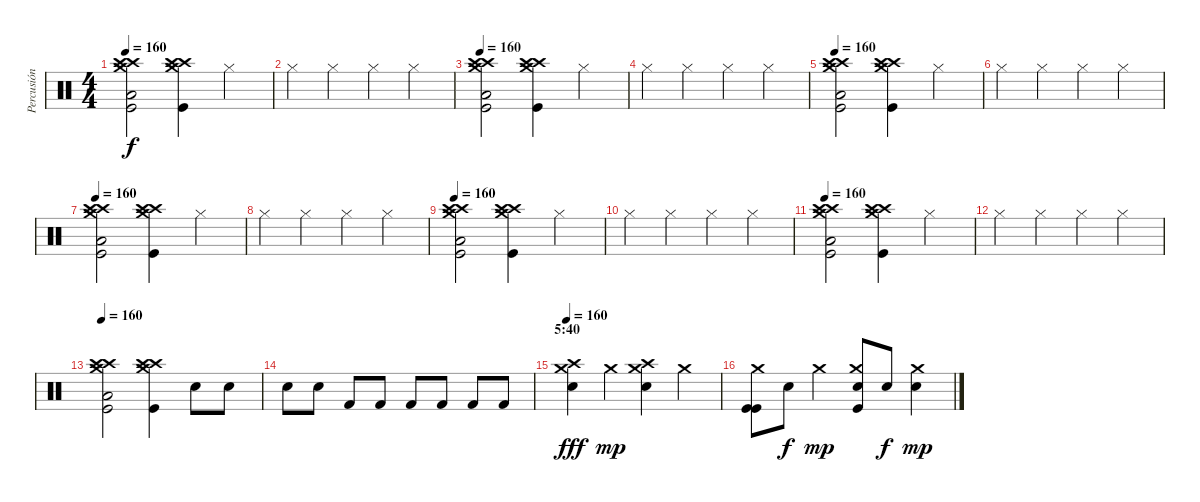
\track ("Percusión" "Percusión") {instrument percussion}
\staff {score}
\articulation defaults
\ts (4 4)
\tempo 160
\clef neutral
\ks c
("Low Floor Tom (hit)" "Kick (hit)" "Crash medium (hit)" "Crash high (hit)" "Crash high (hit)").2{dy f} ("Kick (hit)" "Crash medium (hit)" "Crash high (hit)" "Crash high (hit)").4 "Hi-Hat (closed)".4 |
"Hi-Hat (closed)".4 "Hi-Hat (closed)".4 "Hi-Hat (closed)".4 "Hi-Hat (closed)".4 |
\tempo 160
("Low Floor Tom (hit)" "Kick (hit)" "Crash medium (hit)" "Crash high (hit)" "Crash high (hit)").2 ("Kick (hit)" "Crash medium (hit)" "Crash high (hit)" "Crash high (hit)").4 "Hi-Hat (closed)".4 |
"Hi-Hat (closed)".4 "Hi-Hat (closed)".4 "Hi-Hat (closed)".4 "Hi-Hat (closed)".4 |
\tempo 160
("Low Floor Tom (hit)" "Kick (hit)" "Crash medium (hit)" "Crash high (hit)" "Crash high (hit)").2 ("Kick (hit)" "Crash medium (hit)" "Crash high (hit)" "Crash high (hit)").4 "Hi-Hat (closed)".4 |
"Hi-Hat (closed)".4 "Hi-Hat (closed)".4 "Hi-Hat (closed)".4 "Hi-Hat (closed)".4 |
\tempo 160
("Low Floor Tom (hit)" "Kick (hit)" "Crash medium (hit)" "Crash high (hit)" "Crash high (hit)").2 ("Kick (hit)" "Crash medium (hit)" "Crash high (hit)" "Crash high (hit)").4 "Hi-Hat (closed)".4 |
"Hi-Hat (closed)".4 "Hi-Hat (closed)".4 "Hi-Hat (closed)".4 "Hi-Hat (closed)".4 |
\tempo 160
("Low Floor Tom (hit)" "Kick (hit)" "Crash medium (hit)" "Crash high (hit)" "Crash high (hit)").2 ("Kick (hit)" "Crash medium (hit)" "Crash high (hit)" "Crash high (hit)").4 "Hi-Hat (closed)".4 |
"Hi-Hat (closed)".4 "Hi-Hat (closed)".4 "Hi-Hat (closed)".4 "Hi-Hat (closed)".4 |
\tempo 160
("Low Floor Tom (hit)" "Kick (hit)" "Crash medium (hit)" "Crash high (hit)" "Crash high (hit)").2 ("Kick (hit)" "Crash medium (hit)" "Crash high (hit)" "Crash high (hit)").4 "Hi-Hat (closed)".4 |
"Hi-Hat (closed)".4 "Hi-Hat (closed)".4 "Hi-Hat (closed)".4 "Hi-Hat (closed)".4 |
\tempo 160
("Low Floor Tom (hit)" "Kick (hit)" "Crash medium (hit)" "Crash high (hit)" "Crash high (hit)").2 ("Kick (hit)" "Crash medium (hit)" "Crash high (hit)" "Crash high (hit)").4 "Snare (hit) 2".8 "Snare (hit) 2".8 |
"Snare (hit) 2".8 "Snare (hit) 2".8 "Kick (hit) 2".8 "Kick (hit) 2".8 "Kick (hit) 2".8 "Kick (hit) 2".8 "Kick (hit) 2".8 "Kick (hit) 2".8 |
\section ("" "5:40")
\tempo 160
("Snare (hit) 2" "Crash high (hit)" "Crash medium (hit)").4{dy fff} "Crash medium (hit)".4{dy mp} ("Snare (hit) 2" "Crash high (hit)" "Crash medium (hit)").4 "Crash medium (hit)".4 |
("Kick (hit)" "Kick (hit)" "Crash medium (hit)").8 "Snare (hit) 2".8{dy f} "Crash medium (hit)".4{dy mp} ("Snare (hit) 2" "Kick (hit)" "Crash medium (hit)").8 "Snare (hit) 2".8{dy f} ("Snare (hit) 2" "Crash medium (hit)").4{dy mp}
